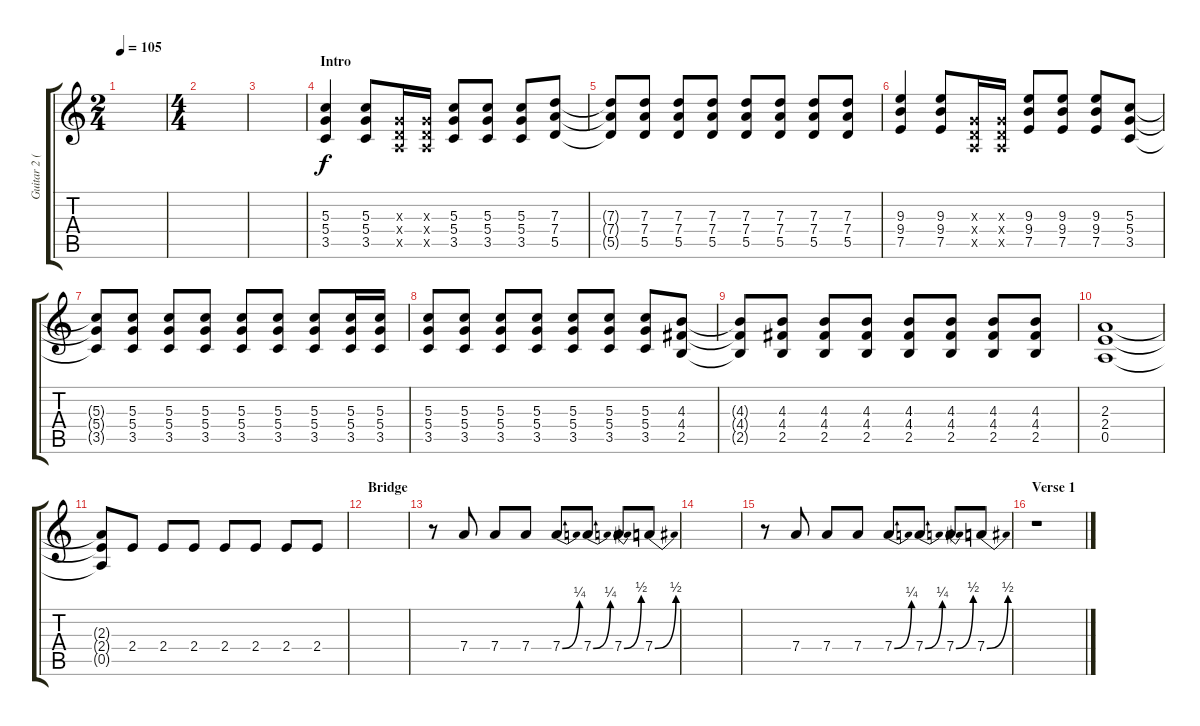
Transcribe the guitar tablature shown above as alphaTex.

\track ("Guitar 2 ( Brett Scallions )" "Guitar 2 (") {instrument overdrivenguitar}
\staff {score tabs}
\tuning (E4 B3 G3 D3 A2 E2) {hide}
\ts (2 4)
\tempo 105
\clef g2
\ks c
|
\ts (4 4)
|
|
\section ("" "Intro")
(5.3 5.4 3.5).4 (5.3 5.4 3.5).8 (0.3{x} 0.4{x} 0.5{x}).16 (0.3{x} 0.4{x} 0.5{x}).16 (5.3 5.4 3.5).8 (5.3 5.4 3.5).8 (5.3 5.4 3.5).8 (7.3 7.4 5.5).8 |
(7.3{t} 7.4{t} 5.5{t}).8 (7.3 7.4 5.5).8 (7.3 7.4 5.5).8 (7.3 7.4 5.5).8 (7.3 7.4 5.5).8 (7.3 7.4 5.5).8 (7.3 7.4 5.5).8 (7.3 7.4 5.5).8 |
(9.3 9.4 7.5).4 (9.3 9.4 7.5).8 (0.3{x} 0.4{x} 0.5{x}).16 (0.3{x} 0.4{x} 0.5{x}).16 (9.3 9.4 7.5).8 (9.3 9.4 7.5).8 (9.3 9.4 7.5).8 (5.3 5.4 3.5).8 |
(5.3{t} 5.4{t} 3.5{t}).8 (5.3 5.4 3.5).8 (5.3 5.4 3.5).8 (5.3 5.4 3.5).8 (5.3 5.4 3.5).8 (5.3 5.4 3.5).8 (5.3 5.4 3.5).8 (5.3 5.4 3.5).16 (5.3 5.4 3.5).16 |
(5.3 5.4 3.5).8 (5.3 5.4 3.5).8 (5.3 5.4 3.5).8 (5.3 5.4 3.5).8 (5.3 5.4 3.5).8 (5.3 5.4 3.5).8 (5.3 5.4 3.5).8 (4.3 4.4 2.5).8 |
(4.3{t} 4.4{t} 2.5{t}).8 (4.3 4.4 2.5).8 (4.3 4.4 2.5).8 (4.3 4.4 2.5).8 (4.3 4.4 2.5).8 (4.3 4.4 2.5).8 (4.3 4.4 2.5).8 (4.3 4.4 2.5).8 |
(2.3 2.4 0.5).1 |
(2.3{t} 2.4{t} 0.5{t}).8 2.4.8 2.4.8 2.4.8 2.4.8 2.4.8 2.4.8 2.4.8 |
\section ("" "Bridge")
|
r.8 7.4.8 7.4.8 7.4.8 7.4{be (bend 0 0 60 1)}.8 7.4{be (bend 0 0 60 1)}.8 7.4{be (bend 0 0 60 2)}.8 7.4{be (bend 0 0 60 2)}.8 |
|
r.8 7.4.8 7.4.8 7.4.8 7.4{be (bend 0 0 60 1)}.8 7.4{be (bend 0 0 60 1)}.8 7.4{be (bend 0 0 60 2)}.8 7.4{be (bend 0 0 60 2)}.8 |
\section ("" "Verse 1")
r.1
